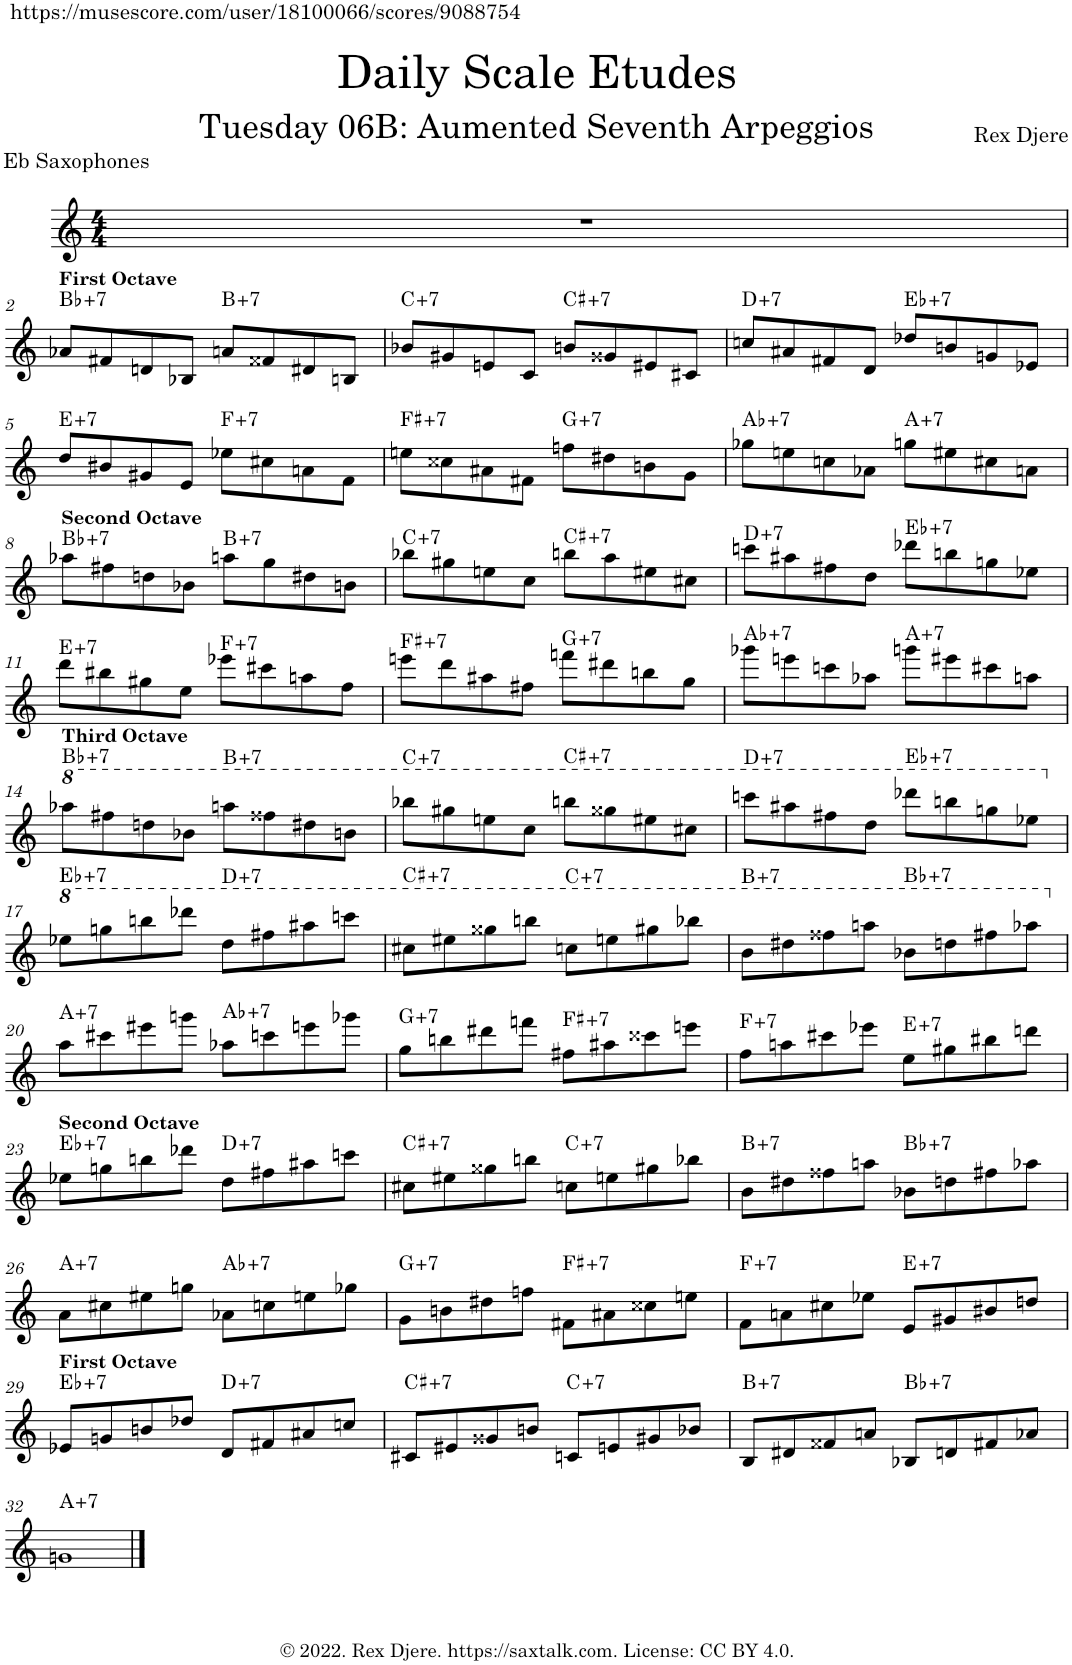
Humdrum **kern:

**kern	**harte
*part1	*part1
*staff1	*
*I"Alto Saxophone	*
*I'A. Sax.	*
*clefG2	*
*Trd5c9	*
*k[]	*
*M4/4	*
=1	=1
1r	.
!!LO:LB:g=z
=2	=2
!LO:TX:a:B:t=First Octave	!LO:H:kt=7
8a-X/L	Bb:aug(b7)
8f#X/	.
8dn/	.
8B-X/J	.
!	!LO:H:kt=7
8an/L	B:aug(b7)
8f##X/	.
8d#X/	.
8Bn/J	.
=3	=3
!	!LO:H:kt=7
8b-X/L	C:aug(b7)
8g#X/	.
8en/	.
8c/J	.
!	!LO:H:kt=7
8bn/L	C#:aug(b7)
8g##X/	.
8e#X/	.
8c#X/J	.
=4	=4
!	!LO:H:kt=7
8ccn/L	D:aug(b7)
8a#X/	.
8f#X/	.
8d/J	.
!	!LO:H:kt=7
8dd-X/L	Eb:aug(b7)
8bn/	.
8gn/	.
8e-X/J	.
!!LO:LB:g=z
=5	=5
!	!LO:H:kt=7
8dd/L	E:aug(b7)
8b#X/	.
8g#X/	.
8e/J	.
!	!LO:H:kt=7
8ee-X\L	F:aug(b7)
8cc#X\	.
8an\	.
8f\J	.
=6	=6
!	!LO:H:kt=7
8een\L	F#:aug(b7)
8cc##X\	.
8a#X\	.
8f#X\J	.
!	!LO:H:kt=7
8ffn\L	G:aug(b7)
8dd#X\	.
8bn\	.
8g\J	.
=7	=7
!	!LO:H:kt=7
8gg-X\L	Ab:aug(b7)
8een\	.
8ccn\	.
8a-X\J	.
!	!LO:H:kt=7
8ggn\L	A:aug(b7)
8ee#X\	.
8cc#X\	.
8an\J	.
!!LO:LB:g=z
=8	=8
!LO:TX:a:B:t=Second Octave	!LO:H:kt=7
8aa-X\L	Bb:aug(b7)
8ff#X\	.
8ddn\	.
8b-X\J	.
!	!LO:H:kt=7
8aan\L	B:aug(b7)
8gg\	.
8dd#X\	.
8bn\J	.
=9	=9
!	!LO:H:kt=7
8bb-X\L	C:aug(b7)
8gg#X\	.
8een\	.
8cc\J	.
!	!LO:H:kt=7
8bbn\L	C#:aug(b7)
8aa\	.
8ee#X\	.
8cc#X\J	.
=10	=10
!	!LO:H:kt=7
8cccn\L	D:aug(b7)
8aa#X\	.
8ff#X\	.
8dd\J	.
!	!LO:H:kt=7
8ddd-X\L	Eb:aug(b7)
8bbn\	.
8ggn\	.
8ee-X\J	.
!!LO:LB:g=z
=11	=11
!	!LO:H:kt=7
8ddd\L	E:aug(b7)
8bb#X\	.
8gg#X\	.
8ee\J	.
!	!LO:H:kt=7
8eee-X\L	F:aug(b7)
8ccc#X\	.
8aan\	.
8ff\J	.
=12	=12
!	!LO:H:kt=7
8eeen\L	F#:aug(b7)
8ddd\	.
8aa#X\	.
8ff#X\J	.
!	!LO:H:kt=7
8fffn\L	G:aug(b7)
8ddd#X\	.
8bbn\	.
8gg\J	.
=13	=13
!	!LO:H:kt=7
8ggg-X\L	Ab:aug(b7)
8eeen\	.
8cccn\	.
8aa-X\J	.
!	!LO:H:kt=7
8gggn\L	A:aug(b7)
8eee#X\	.
8ccc#X\	.
8aan\J	.
!!LO:LB:g=z
=14	=14
*8va	*
!LO:TX:a:B:t=Third Octave	!LO:H:kt=7
8aaa-X\L	Bb:aug(b7)
8fff#X\	.
8dddn\	.
8bb-X\J	.
!	!LO:H:kt=7
8aaan\L	B:aug(b7)
8fff##X\	.
8ddd#X\	.
8bbn\J	.
=15	=15
!	!LO:H:kt=7
8bbb-X\L	C:aug(b7)
8ggg#X\	.
8eeen\	.
8ccc\J	.
!	!LO:H:kt=7
8bbbn\L	C#:aug(b7)
8ggg##X\	.
8eee#X\	.
8ccc#X\J	.
=16	=16
!	!LO:H:kt=7
8ccccn\L	D:aug(b7)
8aaa#X\	.
8fff#X\	.
8ddd\J	.
!	!LO:H:kt=7
8dddd-X\L	Eb:aug(b7)
8bbbn\	.
8gggn\	.
8eee-X\J	.
!!LO:LB:g=z
=17	=17
*X8va	*
*8va	*
!	!LO:H:kt=7
8eee-X\L	Eb:aug(b7)
8gggn\	.
8bbbn\	.
8dddd-X\J	.
!	!LO:H:kt=7
8ddd\L	D:aug(b7)
8fff#X\	.
8aaa#X\	.
8ccccn\J	.
=18	=18
!	!LO:H:kt=7
8ccc#X\L	C#:aug(b7)
8eee#X\	.
8ggg##X\	.
8bbbn\J	.
!	!LO:H:kt=7
8cccn\L	C:aug(b7)
8eeen\	.
8ggg#X\	.
8bbb-X\J	.
=19	=19
!	!LO:H:kt=7
8bb\L	B:aug(b7)
8ddd#X\	.
8fff##X\	.
8aaan\J	.
!	!LO:H:kt=7
8bb-X\L	Bb:aug(b7)
8dddn\	.
8fff#X\	.
8aaa-X\J	.
!!LO:LB:g=z
=20	=20
*X8va	*
!	!LO:H:kt=7
8aa\L	A:aug(b7)
8ccc#X\	.
8eee#X\	.
8gggn\J	.
!	!LO:H:kt=7
8aa-X\L	Ab:aug(b7)
8cccn\	.
8eeen\	.
8ggg-X\J	.
=21	=21
!	!LO:H:kt=7
8gg\L	G:aug(b7)
8bbn\	.
8ddd#X\	.
8fffn\J	.
!	!LO:H:kt=7
8ff#X\L	F#:aug(b7)
8aa#X\	.
8ccc##X\	.
8eeen\J	.
=22	=22
!	!LO:H:kt=7
8ff\L	F:aug(b7)
8aan\	.
8ccc#X\	.
8eee-X\J	.
!	!LO:H:kt=7
8ee\L	E:aug(b7)
8gg#X\	.
8bb#X\	.
8dddn\J	.
!!LO:LB:g=z
=23	=23
!LO:TX:a:B:t=Second Octave	!LO:H:kt=7
8ee-X\L	Eb:aug(b7)
8ggn\	.
8bbn\	.
8ddd-X\J	.
!	!LO:H:kt=7
8dd\L	D:aug(b7)
8ff#X\	.
8aa#X\	.
8cccn\J	.
=24	=24
!	!LO:H:kt=7
8cc#X\L	C#:aug(b7)
8ee#X\	.
8gg##X\	.
8bbn\J	.
!	!LO:H:kt=7
8ccn\L	C:aug(b7)
8een\	.
8gg#X\	.
8bb-X\J	.
=25	=25
!	!LO:H:kt=7
8b\L	B:aug(b7)
8dd#X\	.
8ff##X\	.
8aan\J	.
!	!LO:H:kt=7
8b-X\L	Bb:aug(b7)
8ddn\	.
8ff#X\	.
8aa-X\J	.
!!LO:LB:g=z
=26	=26
!	!LO:H:kt=7
8a\L	A:aug(b7)
8cc#X\	.
8ee#X\	.
8ggn\J	.
!	!LO:H:kt=7
8a-X\L	Ab:aug(b7)
8ccn\	.
8een\	.
8gg-X\J	.
=27	=27
!	!LO:H:kt=7
8g\L	G:aug(b7)
8bn\	.
8dd#X\	.
8ffn\J	.
!	!LO:H:kt=7
8f#X\L	F#:aug(b7)
8a#X\	.
8cc##X\	.
8een\J	.
=28	=28
!	!LO:H:kt=7
8f\L	F:aug(b7)
8an\	.
8cc#X\	.
8ee-X\J	.
!	!LO:H:kt=7
8e/L	E:aug(b7)
8g#X/	.
8b#X/	.
8ddn/J	.
!!LO:LB:g=z
=29	=29
!LO:TX:a:B:t=First Octave	!LO:H:kt=7
8e-X/L	Eb:aug(b7)
8gn/	.
8bn/	.
8dd-X/J	.
!	!LO:H:kt=7
8d/L	D:aug(b7)
8f#X/	.
8a#X/	.
8ccn/J	.
=30	=30
!	!LO:H:kt=7
8c#X/L	C#:aug(b7)
8e#X/	.
8g##X/	.
8bn/J	.
!	!LO:H:kt=7
8cn/L	C:aug(b7)
8en/	.
8g#X/	.
8b-X/J	.
=31	=31
!	!LO:H:kt=7
8B/L	B:aug(b7)
8d#X/	.
8f##X/	.
8an/J	.
!	!LO:H:kt=7
8B-X/L	Bb:aug(b7)
8dn/	.
8f#X/	.
8a-X/J	.
!!LO:LB:g=z
=32	=32
!	!LO:H:kt=7
1gn	A:aug(b7)
==	==
*-	*-
